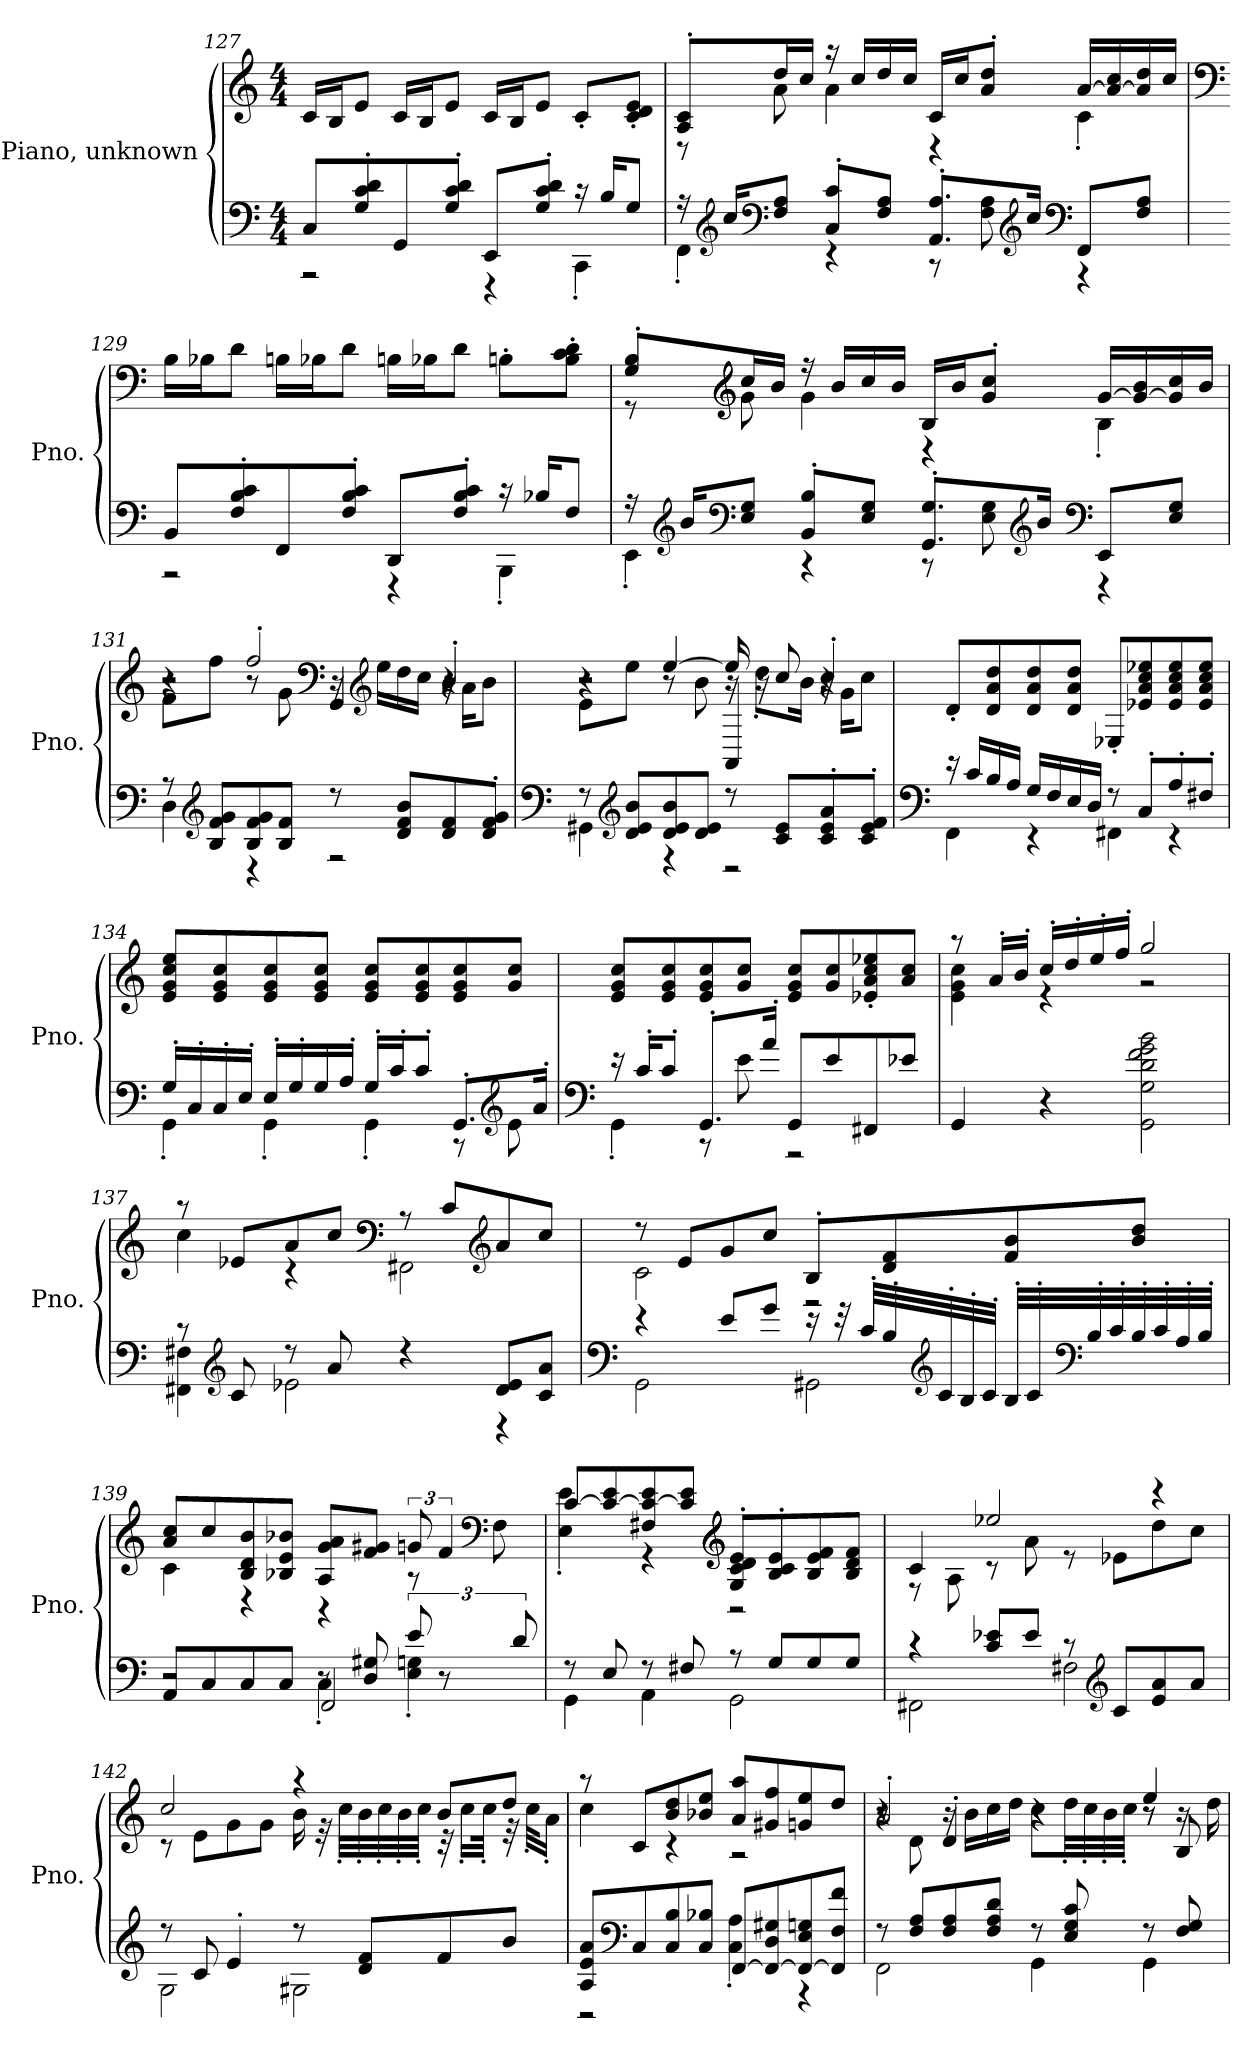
**kern	**kern
*part1	*part1
*staff2	*staff1
*I"Piano, unknown	*
*I'Pno.	*
!!LO:LB:g=z
*clefF4	*clefG2
*k[]	*k[]
*M4/4	*M4/4
=127	=127
*^	*
8C/L	2r	16c/LL
.	.	16B/J
8G/' 8c/' 8d/'	.	8e/J
8GG/	.	16c/LL
.	.	16B/J
8G/' 8c/' 8d/'J	.	8e/J
8EE/L	4r	16c/LL
.	.	16B/J
8G/' 8c/' 8d/'J	.	8e/J
16r	4CC'\	8c'/L
16B/KL	.	.
8G/J	.	8c/' 8d/' 8e/'J
=128	=128	=128
*	*	*^
16r	4FF'\	8A/' 8c/'L	8r
*clefG2	*	*	*
16cc/KL	.	.	.
*clefF4	*	*	*
8F/ 8A/J	.	16dd/L	8a\
.	.	16cc/JJ	.
8C/' 8c/'L	4r	16r	4a\
.	.	16cc/LL	.
8F/ 8A/J	.	16dd/	.
.	.	16cc/JJ	.
8.AA/' 8.A/'L	8r	16c/LL	4r
.	.	16cc/J	.
.	8F\ 8A\	8a/' 8dd/'J	.
*clefG2	*	*	*
16cc/Jk	.	.	.
*clefF4	*	*	*
8FF/L	4r	[16a/LL	4c'\
.	.	16a/_ 16cc/	.
8F/ 8A/J	.	16a/] 16dd/	.
.	.	16cc/JJ	.
*	*	*v	*v
!!LO:LB:g=z
=129	=129	=129
*	*	*clefF4
8BB/L	2r	16B\LL
.	.	16B-X\J
8F/' 8B/' 8c/'	.	8d\J
8FF/	.	16Bn\LL
.	.	16B-X\J
8F/' 8B/' 8c/'J	.	8d\J
8DD/L	4r	16Bn\LL
.	.	16B-X\J
8F/' 8B/' 8c/'J	.	8d\J
16r	4BBB'\	8Bn'\L
16B-X/KL	.	.
8F/J	.	8B\' 8c\' 8d\'J
=130	=130	=130
*	*	*^
16r	4EE'\	8G/' 8B/'L	8r
*clefG2	*	*	*
16b/KL	.	.	.
*clefF4	*	*clefG2	*
8E/ 8G/J	.	16cc/L	8g\
.	.	16b/JJ	.
8BB/' 8B/'L	4r	16r	4g\
.	.	16b/LL	.
8E/ 8G/J	.	16cc/	.
.	.	16b/JJ	.
8.GG/' 8.G/'L	8r	16B/LL	4r
.	.	16b/J	.
.	8E\ 8G\	8g/' 8cc/'J	.
*clefG2	*	*	*
16b/Jk	.	.	.
*clefF4	*	*	*
8EE/L	4r	[16g/LL	4B'\
.	.	16g/_ 16b/	.
8E/ 8G/J	.	16g/] 16cc/	.
.	.	16b/JJ	.
!!LO:LB:g=z
=131	=131	=131	=131
*	*	*	*^
8r	4D\	4r	8f\L	2r
*clefG2	*	*	*	*
8B/ 8f/ 8g/L	.	.	8ff\J	.
8B/ 8f/ 8g/	4r	2ff'/	8r	.
8B/ 8f/J	.	.	8g\	.
*	*	*clefF4	*	*
8r	2r	.	16r	4GG/
*	*	*clefG2	*	*
.	.	.	16ee\LL	.
8d/ 8f/ 8b/L	.	.	16dd\	.
.	.	.	16cc\JJ	.
8d/ 8f/	.	4b'/	16r	4r
.	.	.	16a\KL	.
8d/' 8f/' 8g/'J	.	.	8b\J	.
=132	=132	=132	=132	=132
*clefF4	*	*	*	*
8r	4GG#X\	4r	8e\L	2r
*clefG2	*	*	*	*
8d/ 8e/ 8b/L	.	.	8ee\J	.
8d/ 8e/ 8b/	4r	[4ee/	8r	.
8d/ 8e/J	.	.	8b\	.
8r	2r	16ee/]	16r	4AA/
.	.	16r	8dd'\L	.
8c/ 8e/L	.	8cc/	.	.
.	.	.	16b\Jk	.
8c/' 8e/' 8a/'	.	4cc'/	16r	4r
.	.	.	16g\KL	.
8c/' 8e/' 8f/'J	.	.	8cc\J	.
*	*	*v	*v	*v
!!LO:LB:g=z
=133	=133	=133
*clefF4	*	*
16r	4FF\	8d'/L
16c/LL	.	.
16B/	.	8d/ 8a/ 8dd/
16A/JJ	.	.
16G/LL	4r	8d/ 8a/ 8dd/
16F/	.	.
16E/	.	8d/ 8a/ 8dd/J
16D/JJ	.	.
8r	4FF#X\	8E-X'/L
8C'/L	.	8e-X/ 8a/ 8cc/ 8ee-X/
8A'/	4r	8e-/ 8a/ 8cc/ 8ee-/
8F#X'/J	.	8e-/ 8a/ 8cc/ 8ee-/J
=134	=134	=134
16G'/LL	4GG'\	8e/ 8g/ 8cc/ 8ee/L
16C'/	.	.
16C'/	.	8e/ 8g/ 8cc/
16E'/JJ	.	.
16E'/LL	4GG'\	8e/ 8g/ 8cc/
16G'/	.	.
16G/	.	8e/ 8g/ 8cc/J
16A'/JJ	.	.
16G'/LL	4GG'\	8e/ 8g/ 8cc/L
16c'/J	.	.
8c'/J	.	8e/ 8g/ 8cc/
8.GG'/L	8r	8e/ 8g/ 8cc/
*clefG2	*	*
.	8e\	8g/ 8cc/J
16a'/Jk	.	.
=135	=135	=135
*clefF4	*	*
16r	4GG'\	8e/ 8g/ 8cc/L
16c'/KL	.	.
8c'/J	.	8e/ 8g/ 8cc/
8.GG'/L	8r	8e/ 8g/ 8cc/
.	8e\	8g/ 8cc/J
16a'/Jk	.	.
8GG/L	2r	8e/ 8g/ 8cc/L
8e/	.	8g/ 8cc/
8FF#X/	.	8e-X/' 8a/' 8cc/' 8ee-X/'
8e-X/J	.	8a/ 8cc/J
*v	*v	*
!!LO:LB:g=z
=136	=136
*	*^
4GG/	8r	4e\ 4g\ 4cc\
.	16a'/LL	.
.	16b'/JJ	.
4r	16cc'/LL	4r
.	16dd'/	.
.	16ee'/	.
.	16ff'/JJ	.
2GG\ 2G\ 2d\ 2f\ 2g\ 2b\	2gg/	2r
=137	=137	=137
*^	*	*
8r	4FF#X\ 4F#X\	8r	4cc\
*clefG2	*	*	*
8c/	.	8e-X/L	.
8r	2e-X\	8a/	4r
8a/	.	8cc/J	.
*	*	*clefF4	*
4r	.	8r	2FF#X\
.	.	8c/L	.
*	*	*clefG2	*
8d/ 8e-/L	4r	8a/	.
8c/ 8a/J	.	8cc/J	.
!!LO:PB:g=z	!!
=138	=138	=138	=138
*clefF4	*	*	*
4r	2GG\	8r	2c\
.	.	8e/L	.
8e/L	.	8g/	.
8g/J	.	8cc/J	.
16r	2GG#X\	8B'/L	2r
32r	.	.	.
32c'/LLL	.	.	.
32B'/	.	8d/ 8f/	.
*clefG2	*	*	*
32c'/	.	.	.
32B'/	.	.	.
32c'/JJJ	.	.	.
32B'/LLL	.	8f/ 8b/	.
32c'/	.	.	.
*clefF4	*	*	*
32B'/	.	.	.
32c'/	.	.	.
32B'/	.	8b/ 8dd/J	.
32c'/	.	.	.
32A'/	.	.	.
32B'/JJJ	.	.	.
=139	=139	=139	=139
*	*^	*	*
8AA/L	2r	2r	8a/ 8cc/L	4c\
8C/	.	.	8cc/	.
8C/	.	.	8B/ 8d/ 8b/	4r
8C/J	.	.	8B-X/ 8e/ 8b-X/J	.
8r	4C'\	2FF/	8A/ 8g/ 8a/L	4r
8D/ 8G#X/	.	.	8f/ 8g#X/J	.
12e/	4E\' 4Gn\'	.	12gn/	8r
12r	.	.	6f/	.
*	*	*	*clefF4	*
.	.	.	.	8F\
12d/	.	.	.	.
*	*v	*v	*	*
!!LO:LB:g=z	!!
=140	=140	=140	=140
8r	4GG\	[8c/L	4E\' 4e\'
8E/	.	8c/_ 8e/	.
8r	4AA\	8F#X/ 8c/_ 8e/	4r
8F#X/	.	8c/] 8e/J	.
*	*	*clefG2	*
8r	2GG\	8G/' 8c/' 8d/' 8e/'L	2r
8G/L	.	8B/' 8c/' 8e/'	.
8G/	.	8B/ 8e/ 8f/	.
8G/J	.	8B/ 8d/ 8f/J	.
=141	=141	=141	=141
4r	2FF#X\	4c/	8r
.	.	.	8A\
8c/ 8e-X/L	.	2ee-X/	8r
8e-/J	.	.	8a\
8r	2F#X\	.	8r
*clefG2	*	*	*
8c/L	.	.	8e-X\L
8e-/ 8a/	.	4r	8dd\
8a/J	.	.	8cc\J
!!LO:LB:g=z	!!
=142	=142	=142	=142
8r	2G\	2cc/	8r
8c/	.	.	8e\L
4e'/	.	.	8g\
.	.	.	8g\J
8r	2G#X\	4r	16b\
.	.	.	32r
.	.	.	32cc'\LLL
8d/ 8f/L	.	.	32b'\
.	.	.	32cc'\
.	.	.	32b'\
.	.	.	32cc'\JJJ
8f/	.	8b/L	32r
.	.	.	16cc'\LL
.	.	.	32cc'\JJk
8b/J	.	8dd/J	32r
.	.	.	32cc'\KLL
.	.	.	16a'\JJ
=143	=143	=143	=143
8A/ 8e/ 8a/L	2r	8r	4cc\
*clefF4	*	*	*
8C/	.	8c/L	.
8C/ 8B/	.	8b/ 8dd/	4r
8C/ 8B-X/J	.	8b-X/ 8ee/J	.
[8FF/L	4C\' 4A\'	8a/ 8aa/L	2r
8FF/_ 8D/ 8G#X/	.	8g#X/ 8ff/	.
8FF/_ 8E/ 8Gn/	4r	8gn/ 8ee/	.
8FF/] 8F/ 8f/J	.	8dd/J	.
=144	=144	=144	=144
*	*	*	*^
8r	2FF\	2a'/	8r	4r
8F/ 8A/L	.	.	8d\	.
8F/ 8A/	.	.	16r	4d'/
.	.	.	16b\LL	.
8F/ 8A/ 8d/J	.	.	16cc\	.
.	.	.	16dd\JJ	.
8r	4GG\	4r	8cc\L	4r
8E/ 8G/ 8c/	.	.	32dd'\LL	.
.	.	.	32cc'\	.
.	.	.	32b'\	.
.	.	.	32cc'\JJJ	.
8r	4GG\	4ee/	8r	8r
8F/ 8G/	.	.	16r	8B/
.	.	.	16dd\	.
*v	*v	*	*	*
*	*v	*v	*v
=	=
*-	*-
